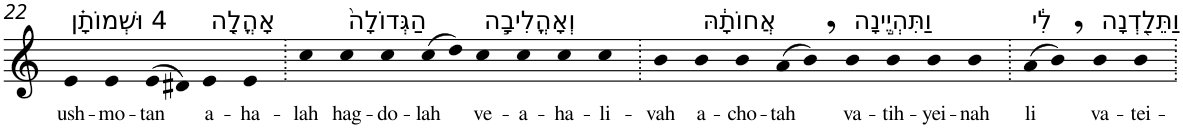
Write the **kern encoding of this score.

**kern	**text
*part1	*part1
*staff1	*staff1
*I"Piano	*
*I'Pno	*
!!LO:PB:g=z
*clefG2	*
*k[]	*
=22	=22
!LO:TX:a:t=4 וּשְׁמוֹתָ֗ן	!
!	!LO:LY:b
4e	ush-
!	!LO:LY:b
4e	-mo-
!	!LO:LY:b
(>8e	-tan
8d#X)	.
!LO:TX:a:t=אָהֳלָ֤ה	!
!	!LO:LY:b
4e	a-
!	!LO:LY:b
4e	-ha-
=23.	=23.
!	!LO:LY:b
4cc	-lah
!LO:TX:a:t=הַגְּדוֹלָה֙	!
!	!LO:LY:b
4cc	hag-
!	!LO:LY:b
4cc	-do-
!	!LO:LY:b
(>8cc	-lah
8dd)	.
!LO:TX:a:t=וְאָהֳלִיבָ֣ה	!
!	!LO:LY:b
4cc	ve-
!	!LO:LY:b
4cc	-a-
!	!LO:LY:b
4cc	-ha-
!	!LO:LY:b
4cc	-li-
=24.	=24.
!	!LO:LY:b
4b	-vah
!LO:TX:a:t=אֲחוֹתָ֔הּ	!
!	!LO:LY:b
4b	a-
!	!LO:LY:b
4b	-cho-
!	!LO:LY:b
(>8a	-tah
8b,)	.
!LO:TX:a:t=וַתִּהְיֶ֣ינָה	!
!	!LO:LY:b
4b	va-
!	!LO:LY:b
4b	-tih-
!	!LO:LY:b
4b	-yei-
!	!LO:LY:b
4b	-nah
=25.	=25.
!LO:TX:a:t=לִ֔י	!
!	!LO:LY:b
(>8a	li
8b,)	.
!LO:TX:a:t=וַתֵּלַ֖דְנָה	!
!	!LO:LY:b
4b	va-
!	!LO:LY:b
4b	-tei-
=.	=.
*-	*-
